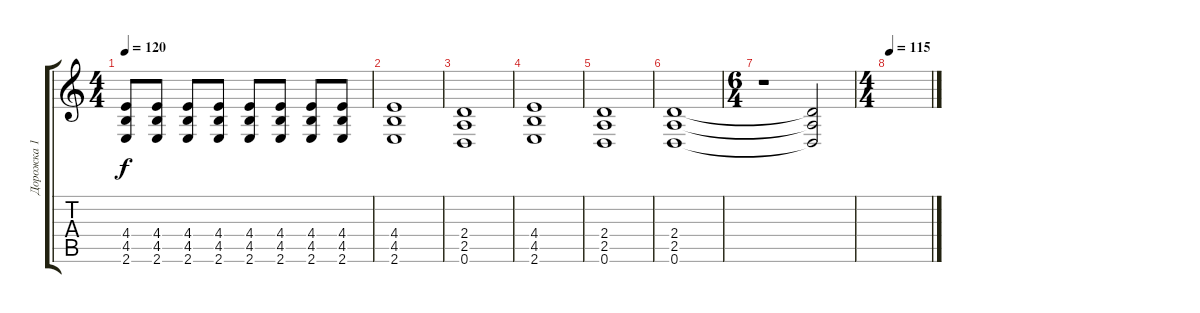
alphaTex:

\track ("Дорожка 1" "Дорожка 1") {instrument distortionguitar}
\staff {score tabs}
\tuning (D4 A3 F3 C3 G2 D2) {hide}
\ts (4 4)
\tempo 120
\clef g2
\ks c
(4.4 4.5 2.6).8{dy f} (4.4 4.5 2.6).8 (4.4 4.5 2.6).8 (4.4 4.5 2.6).8 (4.4 4.5 2.6).8 (4.4 4.5 2.6).8 (4.4 4.5 2.6).8 (4.4 4.5 2.6).8 |
(4.4 4.5 2.6).1{volume 16} |
(2.4 2.5 0.6).1 |
(4.4 4.5 2.6).1{volume 16} |
(2.4 2.5 0.6).1 |
(2.4 2.5 0.6).1 |
\ts (6 4)
r.1 (2.4{t} 2.5{t} 0.6{t}).2 |
\ts (4 4)
\tempo 115
